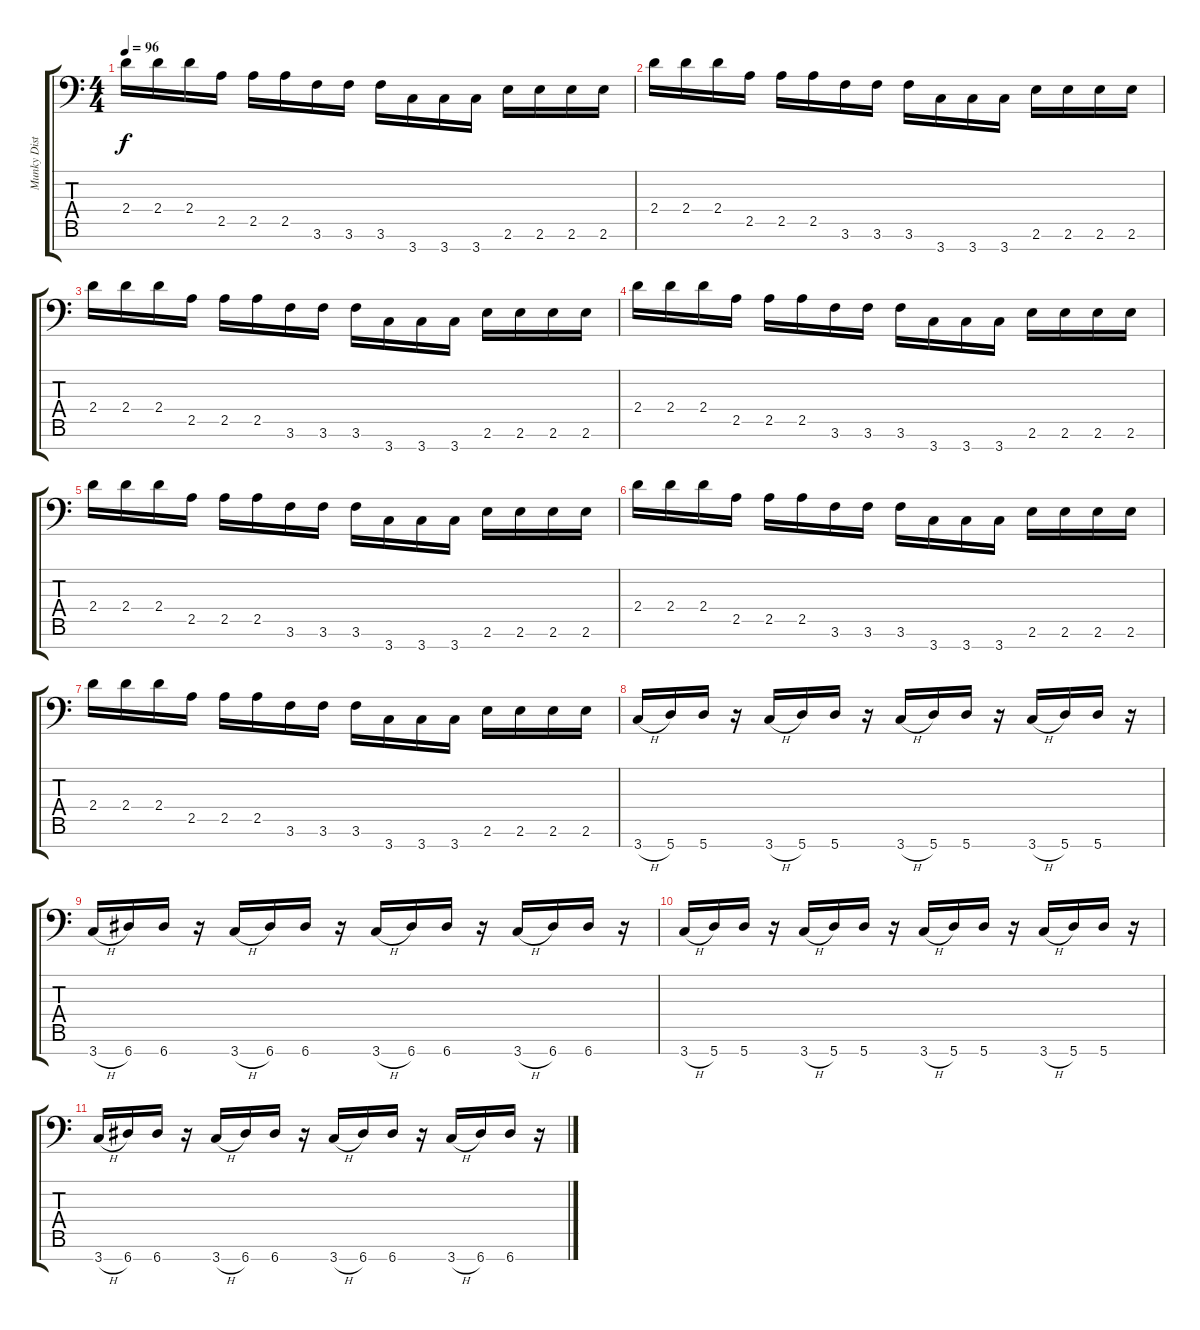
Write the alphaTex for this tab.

\track ("Munky Dist." "Munky Dist") {instrument distortionguitar}
\staff {score tabs}
\tuning (D4 A3 F3 C3 G2 D2 A1) {hide}
\ts (4 4)
\tempo 96
\clef f4
\ks c
2.4.16{dy f} 2.4.16 2.4.16 2.5.16 2.5.16 2.5.16 3.6.16 3.6.16 3.6.16 3.7.16 3.7.16 3.7.16 2.6.16 2.6.16 2.6.16 2.6.16 |
2.4.16 2.4.16 2.4.16 2.5.16 2.5.16 2.5.16 3.6.16 3.6.16 3.6.16 3.7.16 3.7.16 3.7.16 2.6.16 2.6.16 2.6.16 2.6.16 |
2.4.16 2.4.16 2.4.16 2.5.16 2.5.16 2.5.16 3.6.16 3.6.16 3.6.16 3.7.16 3.7.16 3.7.16 2.6.16 2.6.16 2.6.16 2.6.16 |
2.4.16 2.4.16 2.4.16 2.5.16 2.5.16 2.5.16 3.6.16 3.6.16 3.6.16 3.7.16 3.7.16 3.7.16 2.6.16 2.6.16 2.6.16 2.6.16 |
2.4.16 2.4.16 2.4.16 2.5.16 2.5.16 2.5.16 3.6.16 3.6.16 3.6.16 3.7.16 3.7.16 3.7.16 2.6.16 2.6.16 2.6.16 2.6.16 |
2.4.16 2.4.16 2.4.16 2.5.16 2.5.16 2.5.16 3.6.16 3.6.16 3.6.16 3.7.16 3.7.16 3.7.16 2.6.16 2.6.16 2.6.16 2.6.16 |
2.4.16 2.4.16 2.4.16 2.5.16 2.5.16 2.5.16 3.6.16 3.6.16 3.6.16 3.7.16 3.7.16 3.7.16 2.6.16 2.6.16 2.6.16 2.6.16 |
3.7{h}.16 5.7.16 5.7.16 r.16 3.7{h}.16 5.7.16 5.7.16 r.16 3.7{h}.16 5.7.16 5.7.16 r.16 3.7{h}.16 5.7.16 5.7.16 r.16 |
3.7{h}.16 6.7.16 6.7.16 r.16 3.7{h}.16 6.7.16 6.7.16 r.16 3.7{h}.16 6.7.16 6.7.16 r.16 3.7{h}.16 6.7.16 6.7.16 r.16 |
3.7{h}.16 5.7.16 5.7.16 r.16 3.7{h}.16 5.7.16 5.7.16 r.16 3.7{h}.16 5.7.16 5.7.16 r.16 3.7{h}.16 5.7.16 5.7.16 r.16 |
3.7{h}.16 6.7.16 6.7.16 r.16 3.7{h}.16 6.7.16 6.7.16 r.16 3.7{h}.16 6.7.16 6.7.16 r.16 3.7{h}.16 6.7.16 6.7.16 r.16
